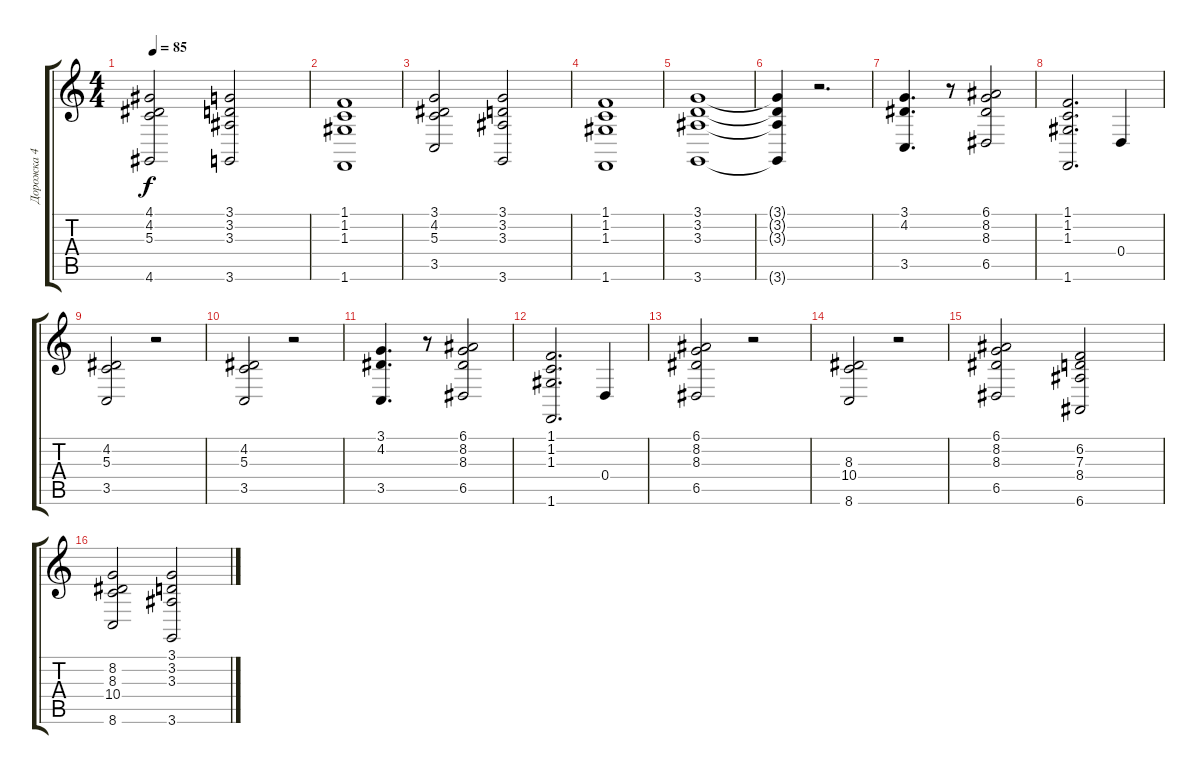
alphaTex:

\track ("Дорожка 4" "Дорожка 4") {instrument stringensemble1}
\staff {score tabs}
\tuning (E4 B3 G3 D3 A2 E2) {hide}
\ts (4 4)
\tempo 85
\clef g2
\ks c
(4.1 4.2 5.3 4.6).2{dy f} (3.1 3.2 3.3 3.6).2 |
(1.1 1.2 1.3 1.6).1 |
(3.1 4.2 5.3 3.5).2 (3.1 3.2 3.3 3.6).2 |
(1.1 1.2 1.3 1.6).1 |
(3.1 3.2 3.3 3.6).1 |
(3.1{t} 3.2{t} 3.3{t} 3.6{t}).4 r.2{d} |
(3.1 4.2 3.5).4{d} r.8 (6.1 8.2 8.3 6.5).2 |
(1.1 1.2 1.3 1.6).2{d} 0.4.4 |
(4.2 5.3 3.5).2 r.2 |
(4.2 5.3 3.5).2 r.2 |
(3.1 4.2 3.5).4{d} r.8 (6.1 8.2 8.3 6.5).2 |
(1.1 1.2 1.3 1.6).2{d} 0.4.4 |
(6.1 8.2 8.3 6.5).2 r.2 |
(8.3 10.4 8.6).2 r.2 |
(6.1 8.2 8.3 6.5).2 (6.2 7.3 8.4 6.6).2 |
(8.2 8.3 10.4 8.6).2 (3.1 3.2 3.3 3.6).2
